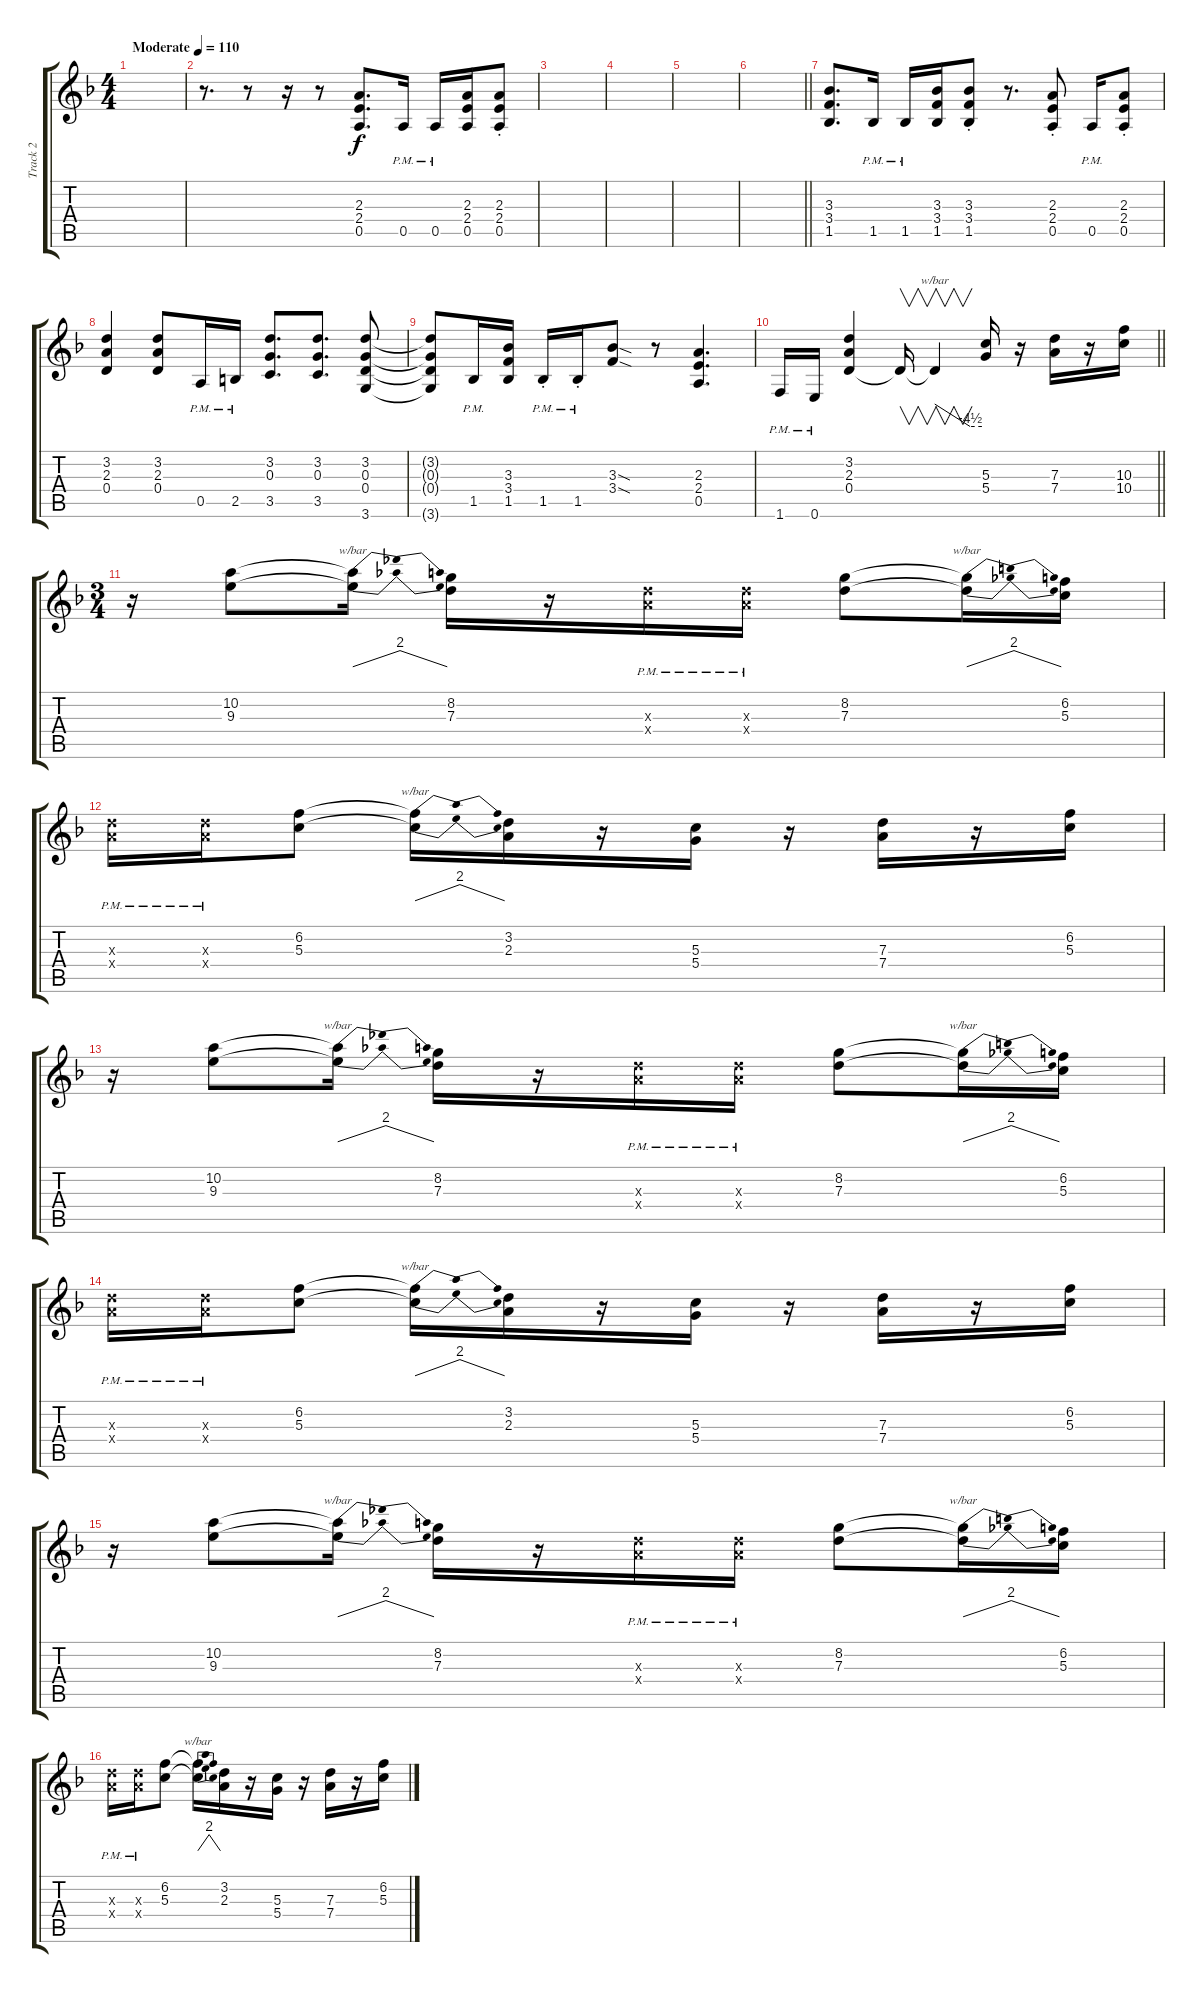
\track ("Track 2" "Track 2") {instrument overdrivenguitar}
\staff {score tabs}
\tuning (E4 B3 G3 D3 A2 E2) {hide}
\ts (4 4)
\tempo (110 "Moderate")
\clef g2
\ks f
|
r.8{d} r.8 r.16 r.8 (2.3 2.4 0.5).8{d} 0.5{pm}.16 0.5{pm}.16 (2.3 2.4 0.5).16 (2.3{st} 2.4{st} 0.5{st}).8 |
|
|
|
\barLineRight lightlight
|
(3.3 3.4 1.5).8{d} 1.5{pm}.16 1.5{pm}.16 (3.3 3.4 1.5).16 (3.3{st} 3.4{st} 1.5{st}).8 r.8{d} (2.3{st} 2.4{st} 0.5{st}).8 0.5{pm}.16 (2.3{st} 2.4{st} 0.5{st}).8 |
(3.2 2.3 0.4).4 (3.2 2.3 0.4).8 0.5{pm}.16 2.5{pm}.16 (3.2 0.3 3.5).8{d} (3.2 0.3 3.5).8{d} (3.2 0.3 0.4 3.6).8 |
(3.2{t} 0.3{t} 0.4{t} 3.6{t}).8 1.5{pm}.16 (3.3 3.4 1.5).16 1.5{pm st}.16 1.5{pm st}.16 (3.3{sod} 3.4{sod}).8 r.8 (2.3 2.4 0.5).4{d} |
\barLineRight lightlight
1.6{pm}.16 0.6{pm}.16 (3.2 2.3 0.4).4 0.4{t}.16{v} 0.4{t}.4{v tbe (custom default 0 0 45 -18 60 -18)} (5.3 5.4).16 r.16 (7.3 7.4).16 r.16 (10.3 10.4).16 |
\ts (3 4)
r.16 (10.2 9.3).8 (10.2{t} 9.3{t}).16{tbe (dip default 0 0 30 8 60 0)} (8.2 7.3).16 r.16 (7.3{pm x} 7.4{pm x}).16 (7.3{pm x} 7.4{pm x}).16 (8.2 7.3).8 (8.2{t} 7.3{t}).16{tbe (dip default 0 0 30 8 60 0)} (6.2 5.3).16 |
(7.3{pm x} 7.4{pm x}).16 (7.3{pm x} 7.4{pm x}).16 (6.2 5.3).8 (6.2{t} 5.3{t}).16{tbe (dip default 0 0 30 8 60 0)} (3.2 2.3).16 r.16 (5.3 5.4).16 r.16 (7.3 7.4).16 r.16 (6.2 5.3).16 |
r.16 (10.2 9.3).8 (10.2{t} 9.3{t}).16{tbe (dip default 0 0 30 8 60 0)} (8.2 7.3).16 r.16 (7.3{pm x} 7.4{pm x}).16 (7.3{pm x} 7.4{pm x}).16 (8.2 7.3).8 (8.2{t} 7.3{t}).16{tbe (dip default 0 0 30 8 60 0)} (6.2 5.3).16 |
(7.3{pm x} 7.4{pm x}).16 (7.3{pm x} 7.4{pm x}).16 (6.2 5.3).8 (6.2{t} 5.3{t}).16{tbe (dip default 0 0 30 8 60 0)} (3.2 2.3).16 r.16 (5.3 5.4).16 r.16 (7.3 7.4).16 r.16 (6.2 5.3).16 |
r.16 (10.2 9.3).8 (10.2{t} 9.3{t}).16{tbe (dip default 0 0 30 8 60 0)} (8.2 7.3).16 r.16 (7.3{pm x} 7.4{pm x}).16 (7.3{pm x} 7.4{pm x}).16 (8.2 7.3).8 (8.2{t} 7.3{t}).16{tbe (dip default 0 0 30 8 60 0)} (6.2 5.3).16 |
(7.3{pm x} 7.4{pm x}).16 (7.3{pm x} 7.4{pm x}).16 (6.2 5.3).8 (6.2{t} 5.3{t}).16{tbe (dip default 0 0 30 8 60 0)} (3.2 2.3).16 r.16 (5.3 5.4).16 r.16 (7.3 7.4).16 r.16 (6.2 5.3).16
